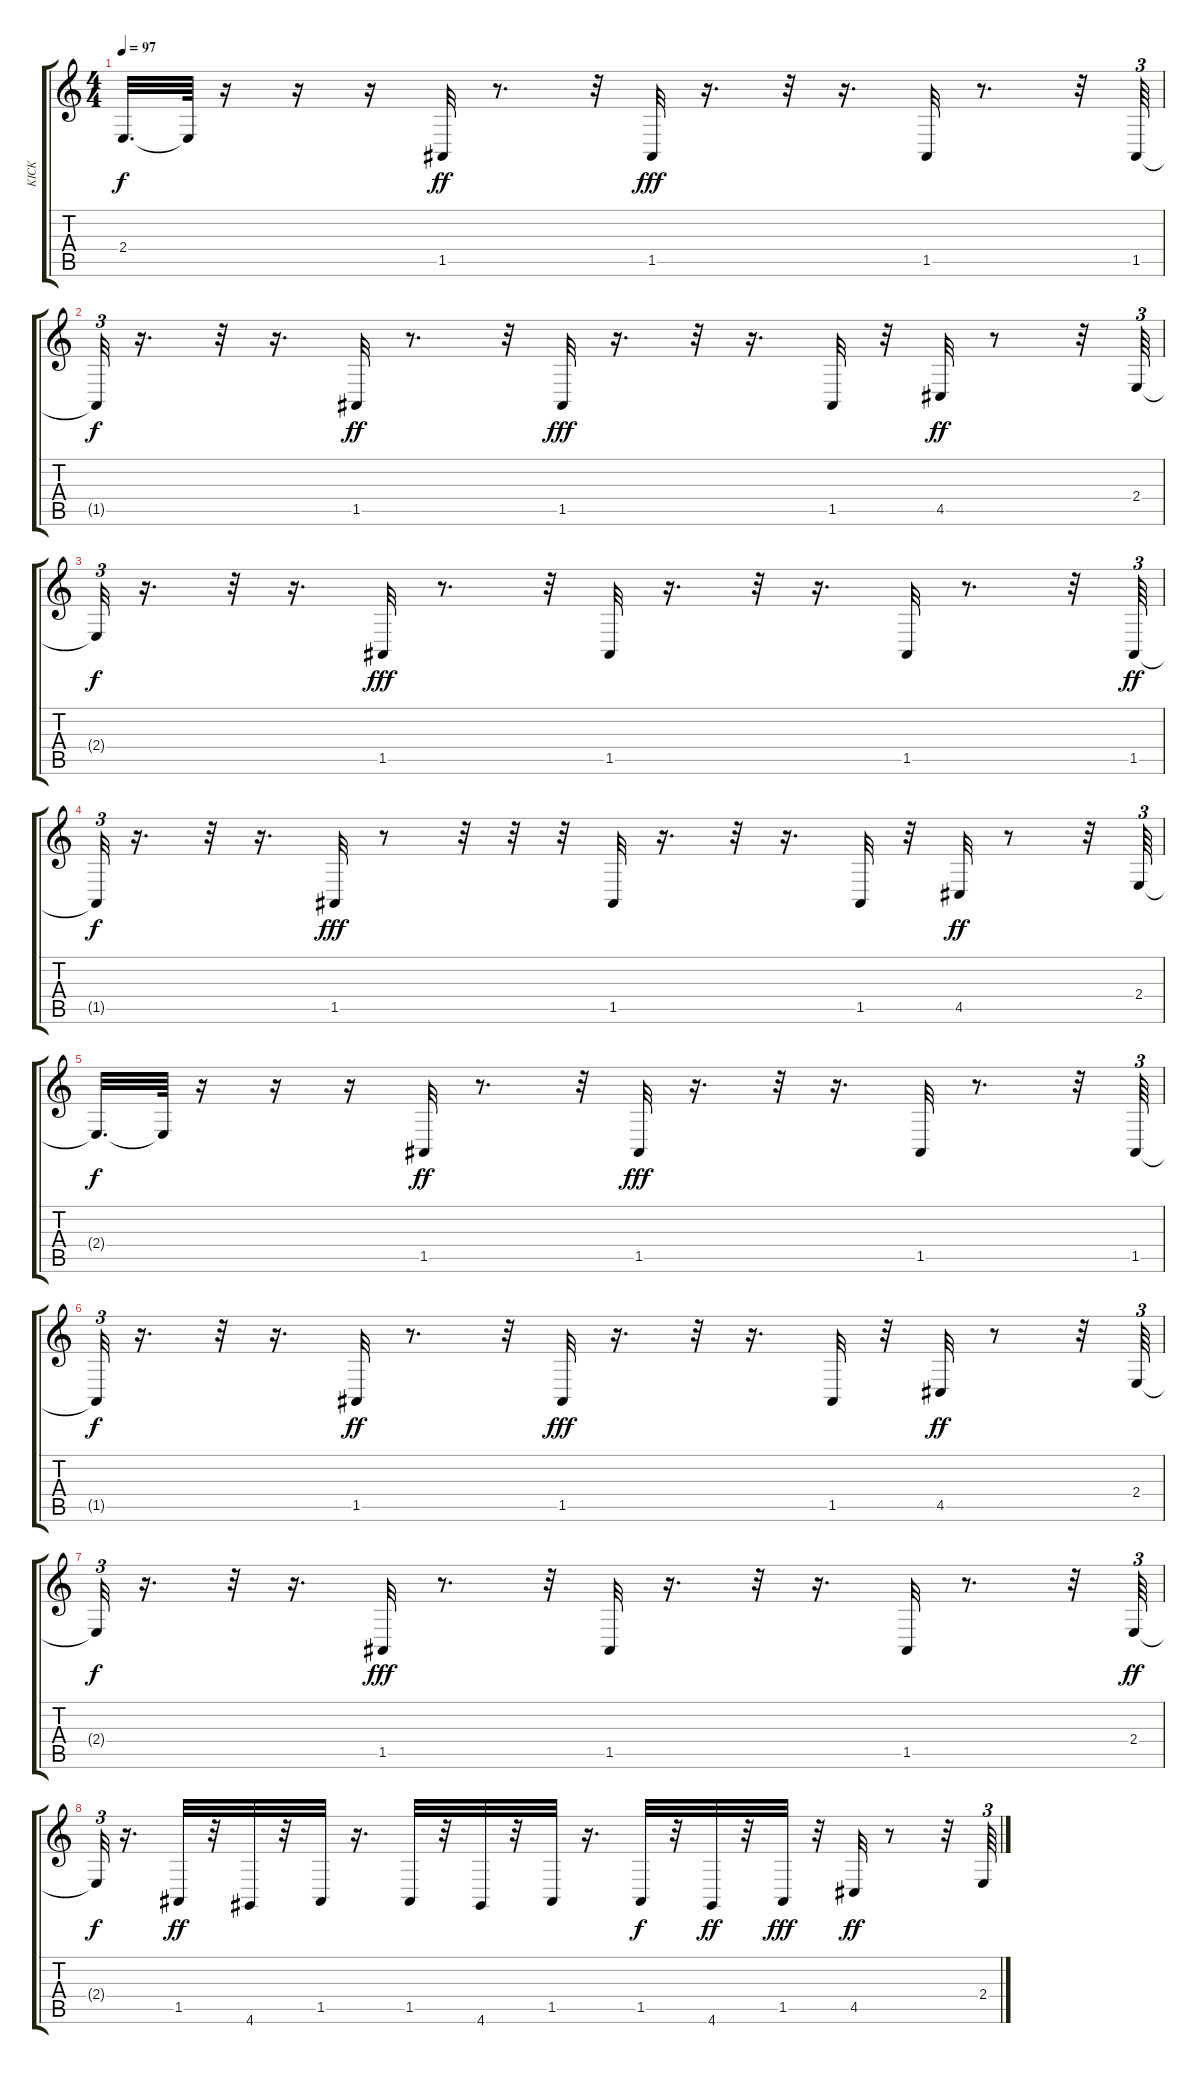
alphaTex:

\track ("KICK " "KICK ") {instrument drawbarorgan}
\staff {score tabs}
\tuning (E4 B3 G3 D3 A2 E2) {hide}
\ts (4 4)
\tempo 97
\clef g2
\ks c
2.4{t}.32{d dy f} 2.4{t}.64 r.16 r.16 r.16 1.5.32{dy ff} r.8{d} r.32 1.5.32{dy fff} r.16{d} r.32 r.16{d} 1.5.32 r.8{d} r.32 1.5.64{tu (3 2)} |
1.5{t}.32{tu (3 2) dy f} r.16{d} r.32 r.16{d} 1.5.32{dy ff} r.8{d} r.32 1.5.32{dy fff} r.16{d} r.32 r.16{d} 1.5.32 r.32 4.5.32{dy ff} r.8 r.32 2.4.64{tu (3 2)} |
2.4{t}.32{tu (3 2) dy f} r.16{d} r.32 r.16{d} 1.5.32{dy fff} r.8{d} r.32 1.5.32 r.16{d} r.32 r.16{d} 1.5.32 r.8{d} r.32 1.5.64{tu (3 2) dy ff} |
1.5{t}.32{tu (3 2) dy f} r.16{d} r.32 r.16{d} 1.5.32{dy fff} r.8 r.32 r.32 r.32 1.5.32 r.16{d} r.32 r.16{d} 1.5.32 r.32 4.5.32{dy ff} r.8 r.32 2.4.64{tu (3 2)} |
2.4{t}.32{d dy f} 2.4{t}.64 r.16 r.16 r.16 1.5.32{dy ff} r.8{d} r.32 1.5.32{dy fff} r.16{d} r.32 r.16{d} 1.5.32 r.8{d} r.32 1.5.64{tu (3 2)} |
1.5{t}.32{tu (3 2) dy f} r.16{d} r.32 r.16{d} 1.5.32{dy ff} r.8{d} r.32 1.5.32{dy fff} r.16{d} r.32 r.16{d} 1.5.32 r.32 4.5.32{dy ff} r.8 r.32 2.4.64{tu (3 2)} |
2.4{t}.32{tu (3 2) dy f} r.16{d} r.32 r.16{d} 1.5.32{dy fff} r.8{d} r.32 1.5.32 r.16{d} r.32 r.16{d} 1.5.32 r.8{d} r.32 2.4.64{tu (3 2) dy ff} |
2.4{t}.32{tu (3 2) dy f} r.16{d} 1.5.32{dy ff} r.32 4.6.32 r.32 1.5.32 r.16{d} 1.5.32 r.32 4.6.32 r.32 1.5.32 r.16{d} 1.5.32{dy f} r.32 4.6.32{dy ff} r.32 1.5.32{dy fff} r.32 4.5.32{dy ff} r.8 r.32 2.4.64{tu (3 2)}
